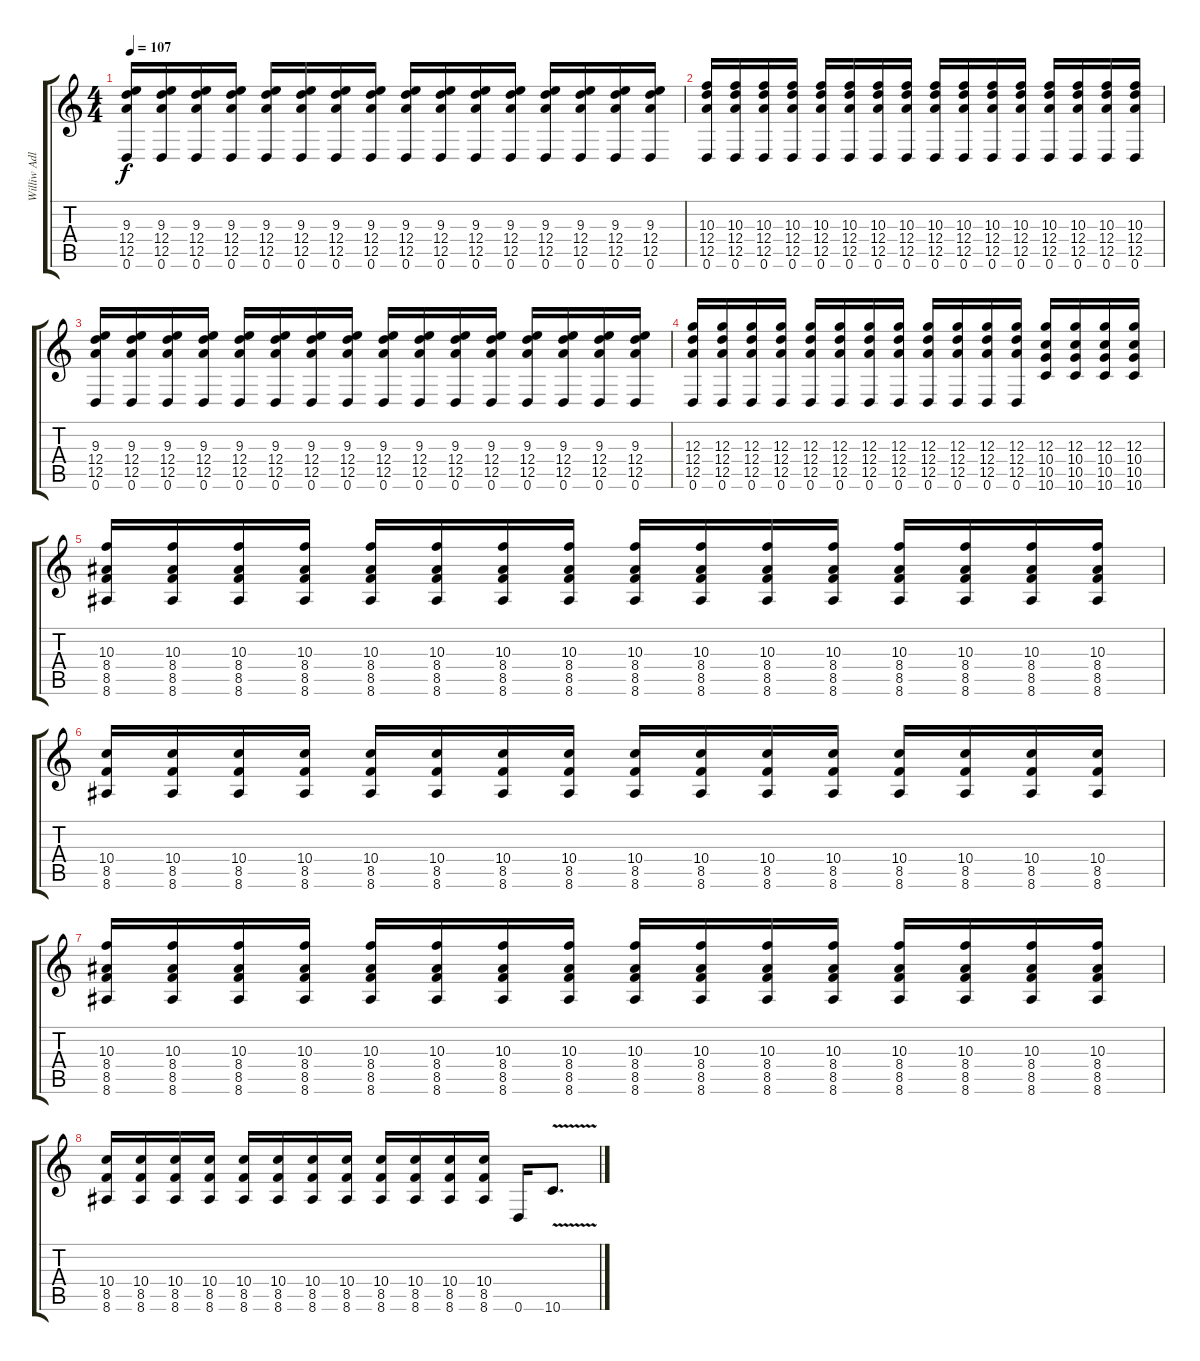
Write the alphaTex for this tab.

\track ("Williw Adler" "Williw Adl") {instrument distortionguitar}
\staff {score tabs}
\tuning (E4 B3 G3 D3 A2 D2) {hide}
\ts (4 4)
\tempo 107
\clef g2
\ks c
(9.3 12.4 12.5 0.6).16{dy f} (9.3 12.4 12.5 0.6).16 (9.3 12.4 12.5 0.6).16 (9.3 12.4 12.5 0.6).16 (9.3 12.4 12.5 0.6).16 (9.3 12.4 12.5 0.6).16 (9.3 12.4 12.5 0.6).16 (9.3 12.4 12.5 0.6).16 (9.3 12.4 12.5 0.6).16 (9.3 12.4 12.5 0.6).16 (9.3 12.4 12.5 0.6).16 (9.3 12.4 12.5 0.6).16 (9.3 12.4 12.5 0.6).16 (9.3 12.4 12.5 0.6).16 (9.3 12.4 12.5 0.6).16 (9.3 12.4 12.5 0.6).16 |
(10.3 12.4 12.5 0.6).16 (10.3 12.4 12.5 0.6).16 (10.3 12.4 12.5 0.6).16 (10.3 12.4 12.5 0.6).16 (10.3 12.4 12.5 0.6).16 (10.3 12.4 12.5 0.6).16 (10.3 12.4 12.5 0.6).16 (10.3 12.4 12.5 0.6).16 (10.3 12.4 12.5 0.6).16 (10.3 12.4 12.5 0.6).16 (10.3 12.4 12.5 0.6).16 (10.3 12.4 12.5 0.6).16 (10.3 12.4 12.5 0.6).16 (10.3 12.4 12.5 0.6).16 (10.3 12.4 12.5 0.6).16 (10.3 12.4 12.5 0.6).16 |
(9.3 12.4 12.5 0.6).16 (9.3 12.4 12.5 0.6).16 (9.3 12.4 12.5 0.6).16 (9.3 12.4 12.5 0.6).16 (9.3 12.4 12.5 0.6).16 (9.3 12.4 12.5 0.6).16 (9.3 12.4 12.5 0.6).16 (9.3 12.4 12.5 0.6).16 (9.3 12.4 12.5 0.6).16 (9.3 12.4 12.5 0.6).16 (9.3 12.4 12.5 0.6).16 (9.3 12.4 12.5 0.6).16 (9.3 12.4 12.5 0.6).16 (9.3 12.4 12.5 0.6).16 (9.3 12.4 12.5 0.6).16 (9.3 12.4 12.5 0.6).16 |
(12.3 12.4 12.5 0.6).16 (12.3 12.4 12.5 0.6).16 (12.3 12.4 12.5 0.6).16 (12.3 12.4 12.5 0.6).16 (12.3 12.4 12.5 0.6).16 (12.3 12.4 12.5 0.6).16 (12.3 12.4 12.5 0.6).16 (12.3 12.4 12.5 0.6).16 (12.3 12.4 12.5 0.6).16 (12.3 12.4 12.5 0.6).16 (12.3 12.4 12.5 0.6).16 (12.3 12.4 12.5 0.6).16 (12.3 10.4 10.5 10.6).16 (12.3 10.4 10.5 10.6).16 (12.3 10.4 10.5 10.6).16 (12.3 10.4 10.5 10.6).16 |
(10.3 8.4 8.5 8.6).16 (10.3 8.4 8.5 8.6).16 (10.3 8.4 8.5 8.6).16 (10.3 8.4 8.5 8.6).16 (10.3 8.4 8.5 8.6).16 (10.3 8.4 8.5 8.6).16 (10.3 8.4 8.5 8.6).16 (10.3 8.4 8.5 8.6).16 (10.3 8.4 8.5 8.6).16 (10.3 8.4 8.5 8.6).16 (10.3 8.4 8.5 8.6).16 (10.3 8.4 8.5 8.6).16 (10.3 8.4 8.5 8.6).16 (10.3 8.4 8.5 8.6).16 (10.3 8.4 8.5 8.6).16 (10.3 8.4 8.5 8.6).16 |
(10.4 8.5 8.6).16 (10.4 8.5 8.6).16 (10.4 8.5 8.6).16 (10.4 8.5 8.6).16 (10.4 8.5 8.6).16 (10.4 8.5 8.6).16 (10.4 8.5 8.6).16 (10.4 8.5 8.6).16 (10.4 8.5 8.6).16 (10.4 8.5 8.6).16 (10.4 8.5 8.6).16 (10.4 8.5 8.6).16 (10.4 8.5 8.6).16 (10.4 8.5 8.6).16 (10.4 8.5 8.6).16 (10.4 8.5 8.6).16 |
(10.3 8.4 8.5 8.6).16 (10.3 8.4 8.5 8.6).16 (10.3 8.4 8.5 8.6).16 (10.3 8.4 8.5 8.6).16 (10.3 8.4 8.5 8.6).16 (10.3 8.4 8.5 8.6).16 (10.3 8.4 8.5 8.6).16 (10.3 8.4 8.5 8.6).16 (10.3 8.4 8.5 8.6).16 (10.3 8.4 8.5 8.6).16 (10.3 8.4 8.5 8.6).16 (10.3 8.4 8.5 8.6).16 (10.3 8.4 8.5 8.6).16 (10.3 8.4 8.5 8.6).16 (10.3 8.4 8.5 8.6).16 (10.3 8.4 8.5 8.6).16 |
(10.4 8.5 8.6).16 (10.4 8.5 8.6).16 (10.4 8.5 8.6).16 (10.4 8.5 8.6).16 (10.4 8.5 8.6).16 (10.4 8.5 8.6).16 (10.4 8.5 8.6).16 (10.4 8.5 8.6).16 (10.4 8.5 8.6).16 (10.4 8.5 8.6).16 (10.4 8.5 8.6).16 (10.4 8.5 8.6).16 0.6.16 10.6{v}.8{d}
